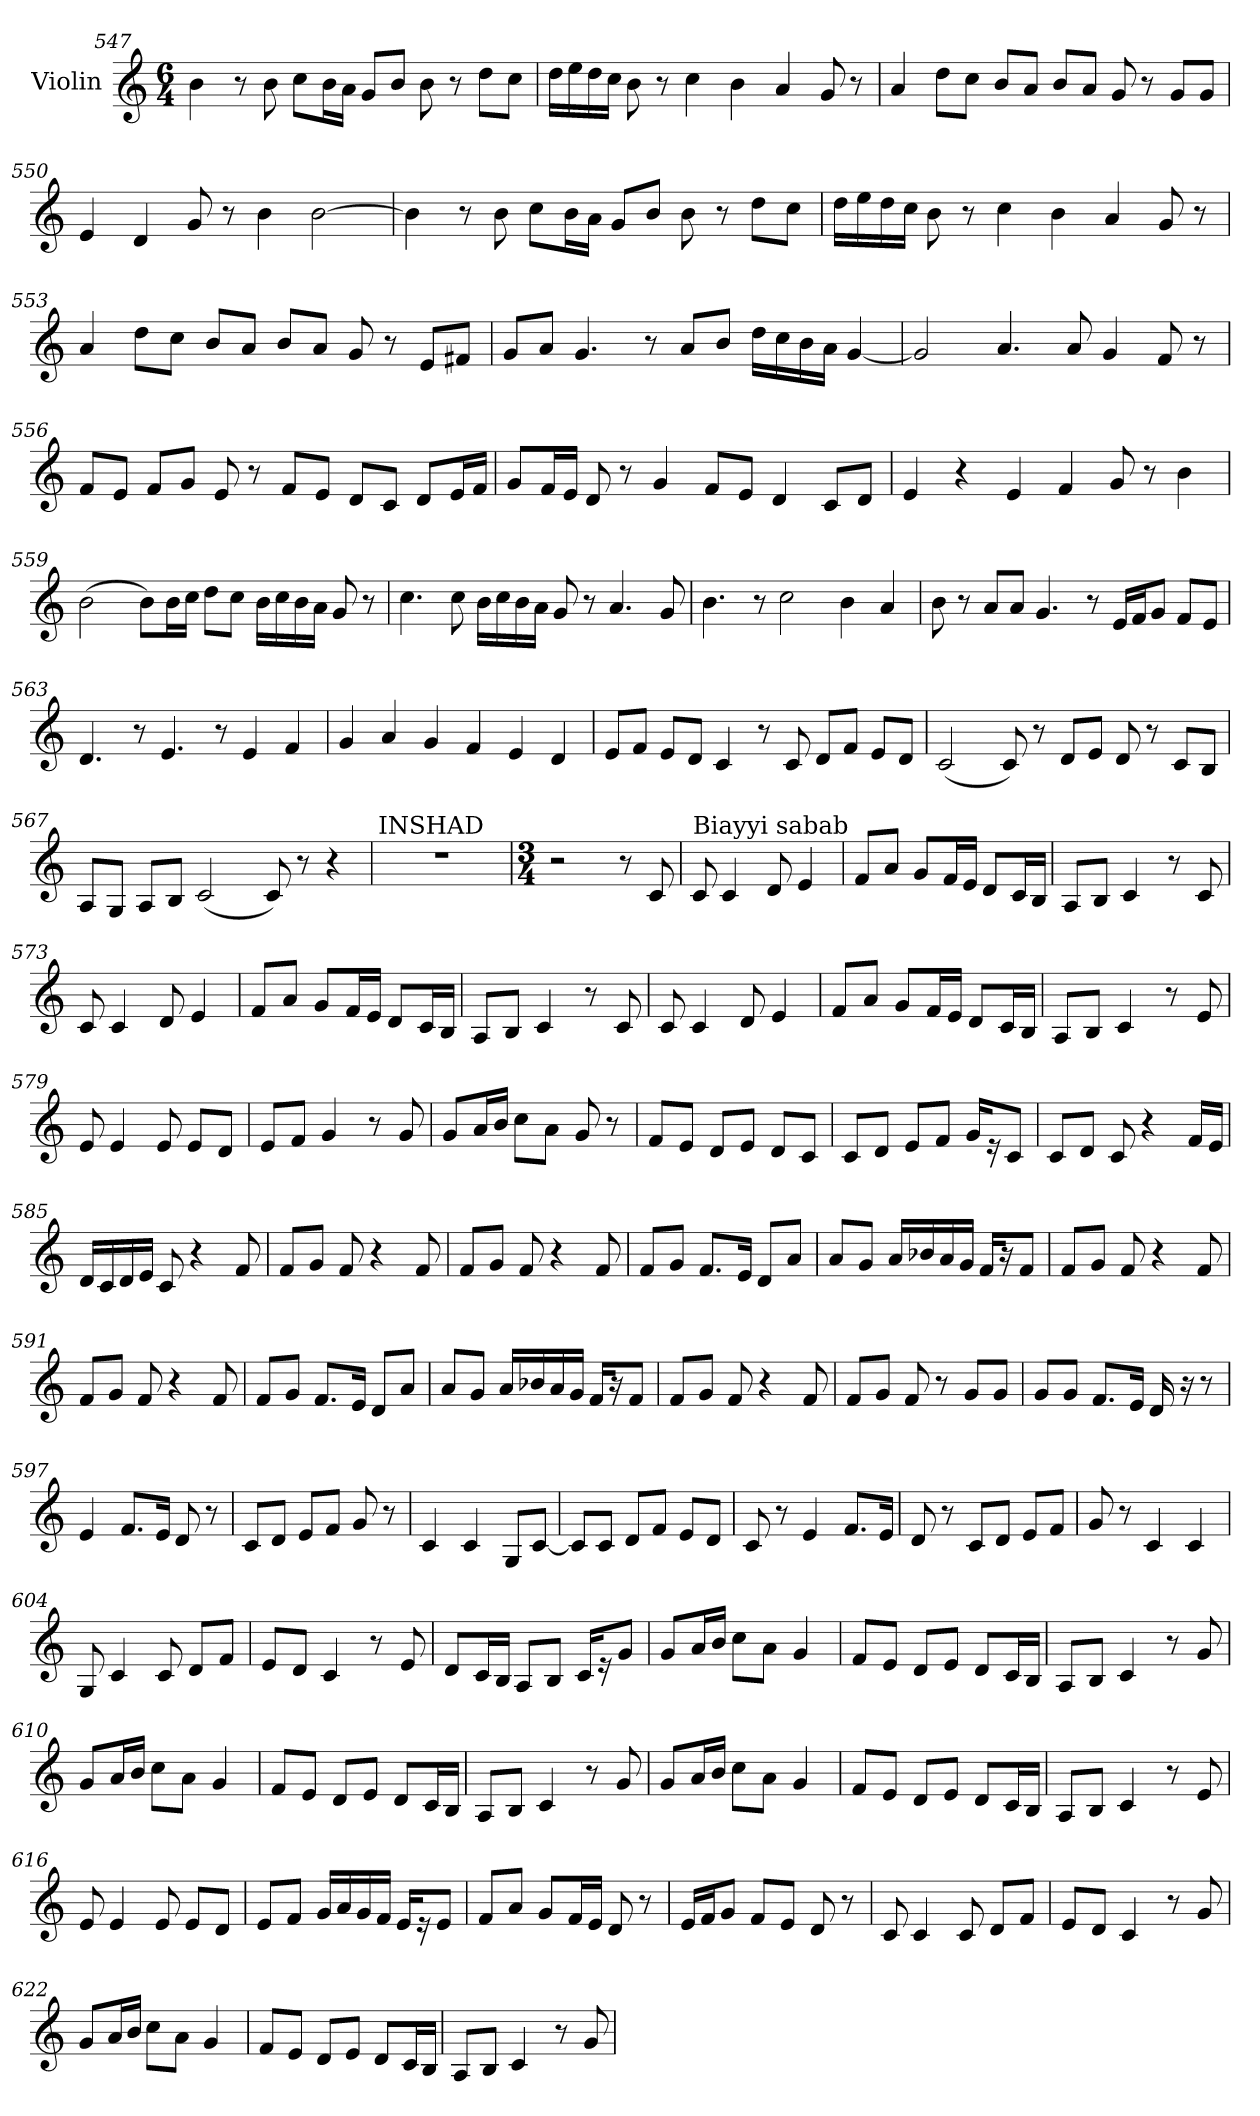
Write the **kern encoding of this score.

**kern
*part1
*staff1
*I"Violin
!!LO:PB:g=z
*clefG2
*k[]
*M6/4
=547
4b\
8r
8b\
8cc\L
16b\L
16a\JJ
8g/L
8b/J
8b\
8r
8dd\L
8cc\J
=548
16dd\LL
16ee\
16dd\
16cc\JJ
8b\
8r
4cc\
4b\
4a/
8g/
8r
=549
4a/
8dd\L
8cc\J
8b/L
8a/J
8b/L
8a/J
8g/
8r
8g/L
8g/J
!!LO:LB:g=z
=550
4e/
4d/
8g/
8r
4b\
[2b\
=551
4b\]
8r
8b\
8cc\L
16b\L
16a\JJ
8g/L
8b/J
8b\
8r
8dd\L
8cc\J
=552
16dd\LL
16ee\
16dd\
16cc\JJ
8b\
8r
4cc\
4b\
4a/
8g/
8r
!!LO:LB:g=z
=553
4a/
8dd\L
8cc\J
8b/L
8a/J
8b/L
8a/J
8g/
8r
8e/L
8f#X/J
=554
8g/L
8a/J
4.g/
8r
8a/L
8b/J
16dd\LL
16cc\
16b\
16a\JJ
[4g/
=555
2g/]
4.a/
8a/
4g/
8f/
8r
!!LO:LB:g=z
=556
8f/L
8e/J
8f/L
8g/J
8e/
8r
8f/L
8e/J
8d/L
8c/J
8d/L
16e/L
16f/JJ
=557
8g/L
16f/L
16e/JJ
8d/
8r
4g/
8f/L
8e/J
4d/
8c/L
8d/J
=558
4e/
4r
4e/
4f/
8g/
8r
4b\
!!LO:LB:g=z
=559
(>2b\
8b\L)
16b\L
16cc\JJ
8dd\L
8cc\J
16b\LL
16cc\
16b\
16a\JJ
8g/
8r
=560
4.cc\
8cc\
16b\LL
16cc\
16b\
16a\JJ
8g/
8r
4.a/
8g/
=561
4.b\
8r
2cc\
4b\
4a/
!!LO:LB:g=z
=562
8b\
8r
8a/L
8a/J
4.g/
8r
16e/LL
16f/J
8g/J
8f/L
8e/J
=563
4.d/
8r
4.e/
8r
4e/
4f/
=564
4g/
4a/
4g/
4f/
4e/
4d/
!!LO:LB:g=z
=565
8e/L
8f/J
8e/L
8d/J
4c/
8r
8c/
8d/L
8f/J
8e/L
8d/J
=566
(2c/
8c/)
8r
8d/L
8e/J
8d/
8r
8c/L
8B/J
=567
8A/L
8G/J
8A/L
8B/J
(2c/
8c/)
8r
4r
=568
!LO:TX:a:t=INSHAD
1.r
!!LO:LB:g=z
=569
*M3/4
*MM100
2r
8r
8c/
=570
!LO:TX:a:t=Biayyi sabab
8c/
4c/
8d/
4e/
=571
8f/L
8a/J
8g/L
16f/L
16e/JJ
8d/L
16c/L
16B/JJ
!!LO:PB:g=z
=572
8A/L
8B/J
4c/
8r
8c/
=573
8c/
4c/
8d/
4e/
=574
8f/L
8a/J
8g/L
16f/L
16e/JJ
8d/L
16c/L
16B/JJ
=575
8A/L
8B/J
4c/
8r
8c/
=576
8c/
4c/
8d/
4e/
!!LO:LB:g=z
=577
8f/L
8a/J
8g/L
16f/L
16e/JJ
8d/L
16c/L
16B/JJ
=578
8A/L
8B/J
4c/
8r
8e/
=579
8e/
4e/
8e/
8e/L
8d/J
=580
8e/L
8f/J
4g/
8r
8g/
=581
8g/L
16a/L
16b/JJ
8cc\L
8a\J
8g/
8r
!!LO:LB:g=z
=582
8f/L
8e/J
8d/L
8e/J
8d/L
8c/J
!!LO:LB:g=z
=583
8c/L
8d/J
8e/L
8f/J
16g/KL
16r
8c/J
=584
8c/L
8d/J
8c/
4r
16f/LL
16e/JJ
=585
16d/LL
16c/
16d/
16e/JJ
8c/
4r
8f/
=586
8f/L
8g/J
8f/
4r
8f/
=587
8f/L
8g/J
8f/
4r
8f/
!!LO:LB:g=z
=588
8f/L
8g/J
8.f/L
16e/Jk
8d/L
8a/J
=589
8a/L
8g/J
16a/LL
16b-X/
16a/
16g/JJ
16f/KL
16r
8f/J
=590
8f/L
8g/J
8f/
4r
8f/
=591
8f/L
8g/J
8f/
4r
8f/
=592
8f/L
8g/J
8.f/L
16e/Jk
8d/L
8a/J
!!LO:LB:g=z
=593
8a/L
8g/J
16a/LL
16b-X/
16a/
16g/JJ
16f/KL
16r
8f/J
=594
8f/L
8g/J
8f/
4r
8f/
=595
8f/L
8g/J
8f/
8r
8g/L
8g/J
=596
8g/L
8g/J
8.f/L
16e/Jk
16d/
16r
8r
=597
4e/
8.f/L
16e/Jk
8d/
8r
!!LO:LB:g=z
=598
8c/L
8d/J
8e/L
8f/J
8g/
8r
=599
4c/
4c/
8G/L
[8c/J
=600
8c/L]
8c/J
8d/L
8f/J
8e/L
8d/J
=601
8c/
8r
4e/
8.f/L
16e/Jk
=602
8d/
8r
8c/L
8d/J
8e/L
8f/J
=603
8g/
8r
4c/
4c/
!!LO:LB:g=z
=604
8G/
4c/
8c/
8d/L
8f/J
=605
8e/L
8d/J
4c/
8r
8e/
=606
8d/L
16c/L
16B/JJ
8A/L
8B/J
16c/KL
16r
8g/J
=607
8g/L
16a/L
16b/JJ
8cc\L
8a\J
4g/
=608
8f/L
8e/J
8d/L
8e/J
8d/L
16c/L
16B/JJ
!!LO:PB:g=z
=609
8A/L
8B/J
4c/
8r
8g/
=610
8g/L
16a/L
16b/JJ
8cc\L
8a\J
4g/
=611
8f/L
8e/J
8d/L
8e/J
8d/L
16c/L
16B/JJ
=612
8A/L
8B/J
4c/
8r
8g/
=613
8g/L
16a/L
16b/JJ
8cc\L
8a\J
4g/
!!LO:LB:g=z
=614
8f/L
8e/J
8d/L
8e/J
8d/L
16c/L
16B/JJ
!!LO:PB:g=z
=615
8A/L
8B/J
4c/
8r
8e/
=616
8e/
4e/
8e/
8e/L
8d/J
=617
8e/L
8f/J
16g/LL
16a/
16g/
16f/JJ
16e/KL
16r
8e/J
=618
8f/L
8a/J
8g/L
16f/L
16e/JJ
8d/
8r
=619
16e/LL
16f/J
8g/J
8f/L
8e/J
8d/
8r
!!LO:LB:g=z
=620
8c/
4c/
8c/
8d/L
8f/J
=621
8e/L
8d/J
4c/
8r
8g/
=622
8g/L
16a/L
16b/JJ
8cc\L
8a\J
4g/
=623
8f/L
8e/J
8d/L
8e/J
8d/L
16c/L
16B/JJ
=624
8A/L
8B/J
4c/
8r
8g/
=
*-
